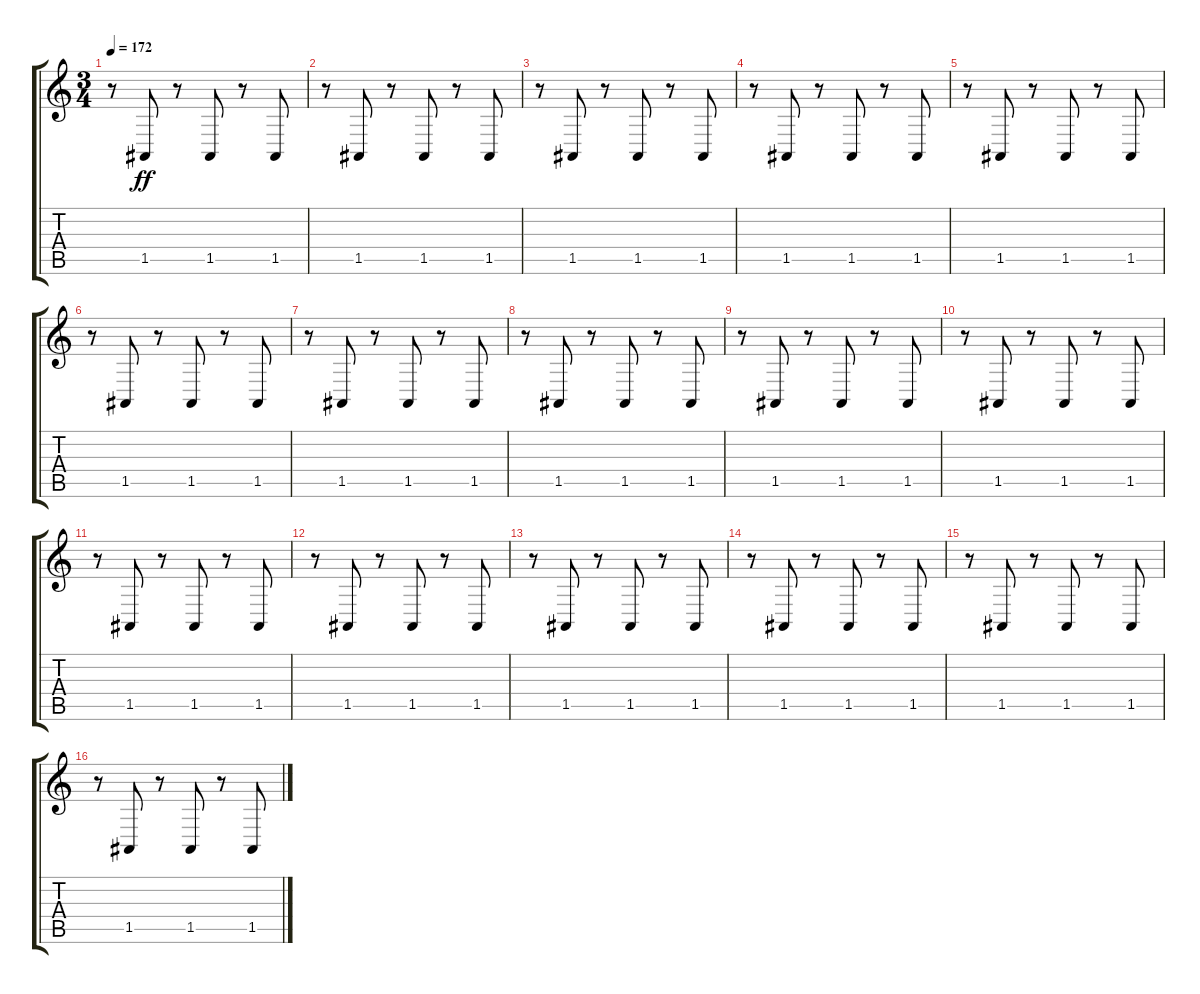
\track "" {instrument harpsichord}
\staff {score tabs}
\tuning (E4 B3 G3 D3 A2 E2) {hide}
\ts (3 4)
\tempo 172
\clef g2
\ks c
r.8{dy ff} 1.5.8 r.8 1.5.8 r.8 1.5.8 |
r.8 1.5.8 r.8 1.5.8 r.8 1.5.8 |
r.8 1.5.8 r.8 1.5.8 r.8 1.5.8 |
r.8 1.5.8 r.8 1.5.8 r.8 1.5.8 |
r.8 1.5.8 r.8 1.5.8 r.8 1.5.8 |
r.8 1.5.8 r.8 1.5.8 r.8 1.5.8 |
r.8 1.5.8 r.8 1.5.8 r.8 1.5.8 |
r.8 1.5.8 r.8 1.5.8 r.8 1.5.8 |
r.8 1.5.8 r.8 1.5.8 r.8 1.5.8 |
r.8 1.5.8 r.8 1.5.8 r.8 1.5.8 |
r.8 1.5.8 r.8 1.5.8 r.8 1.5.8 |
r.8 1.5.8 r.8 1.5.8 r.8 1.5.8 |
r.8 1.5.8 r.8 1.5.8 r.8 1.5.8 |
r.8 1.5.8 r.8 1.5.8 r.8 1.5.8 |
r.8 1.5.8 r.8 1.5.8 r.8 1.5.8 |
r.8 1.5.8 r.8 1.5.8 r.8 1.5.8
